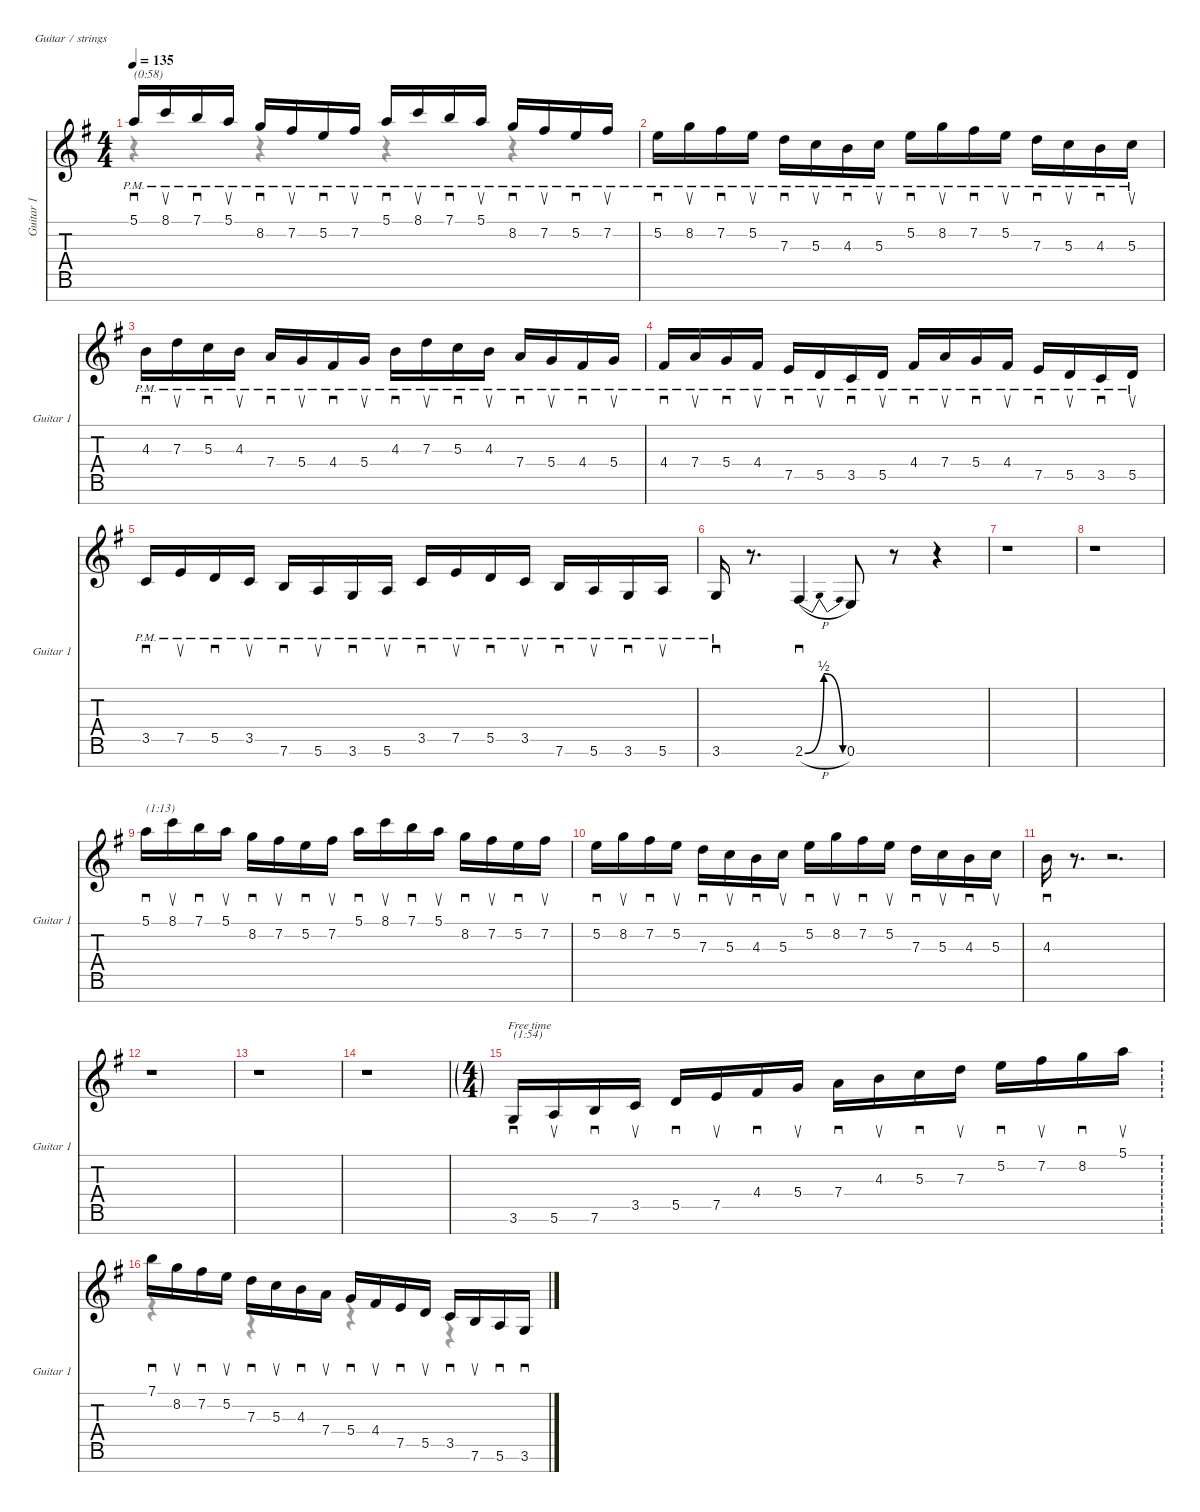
\defaultSystemsLayout 4
\hideDynamics
\bracketExtendMode nobrackets
\singleTrackTrackNamePolicy allsystems
\multiTrackTrackNamePolicy allsystems
\firstSystemTrackNameMode fullname
\otherSystemsTrackNameMode fullname
\otherSystemsTrackNameOrientation horizontal
\track ("Guitar 1" "od.guit.") {defaultSystemsLayout 2 instrument overdrivenguitar}
\staff {score tabs}
\tuning (E4 B3 G3 D3 A2 E2 B1)
\voice
\ts (4 4)
\tempo 135
\clef g2
\scale
1.0406
\ks g
5.1{pm acc forcenatural}.16{sd txt "(0:58)" dy mf instrument overdrivenguitar beam Up} 8.1{pm acc forcenatural}.16{su beam Up} 7.1{pm acc forcenatural}.16{sd beam Up} 5.1{pm acc forcenatural}.16{su beam Up} 8.2{pm acc forcenatural}.16{sd beam Up} 7.2{pm acc #}.16{su beam Up} 5.2{pm acc forcenatural}.16{sd beam Up} 7.2{pm acc #}.16{su beam Up} 5.1{pm acc forcenatural}.16{sd beam Up} 8.1{pm acc forcenatural}.16{su beam Up} 7.1{pm acc forcenatural}.16{sd beam Up} 5.1{pm acc forcenatural}.16{su beam Up} 8.2{pm acc forcenatural}.16{sd beam Up} 7.2{pm acc #}.16{su beam Up} 5.2{pm acc forcenatural}.16{sd beam Up} 7.2{pm acc #}.16{su beam Up} |
\scale
0.959395 5.2{pm acc forcenatural}.16{sd beam Down} 8.2{pm acc forcenatural}.16{su beam Down} 7.2{pm acc #}.16{sd beam Down} 5.2{pm acc forcenatural}.16{su beam Down} 7.3{pm acc forcenatural}.16{sd beam Down} 5.3{pm acc forcenatural}.16{su beam Down} 4.3{pm acc forcenatural}.16{sd beam Down} 5.3{pm acc forcenatural}.16{su beam Down} 5.2{pm acc forcenatural}.16{sd beam Down} 8.2{pm acc forcenatural}.16{su beam Down} 7.2{pm acc #}.16{sd beam Down} 5.2{pm acc forcenatural}.16{su beam Down} 7.3{pm acc forcenatural}.16{sd beam Down} 5.3{pm acc forcenatural}.16{su beam Down} 4.3{pm acc forcenatural}.16{sd beam Down} 5.3{pm acc forcenatural}.16{su beam Down} |
\scale
1.02589 4.3{pm acc forcenatural}.16{sd beam Down} 7.3{pm acc forcenatural}.16{su beam Down} 5.3{pm acc forcenatural}.16{sd beam Down} 4.3{pm acc forcenatural}.16{su beam Down} 7.4{pm acc forcenatural}.16{sd beam Up} 5.4{pm acc forcenatural}.16{su beam Up} 4.4{pm acc #}.16{sd beam Up} 5.4{pm acc forcenatural}.16{su beam Up} 4.3{pm acc forcenatural}.16{sd beam Down} 7.3{pm acc forcenatural}.16{su beam Down} 5.3{pm acc forcenatural}.16{sd beam Down} 4.3{pm acc forcenatural}.16{su beam Down} 7.4{pm acc forcenatural}.16{sd beam Up} 5.4{pm acc forcenatural}.16{su beam Up} 4.4{pm acc #}.16{sd beam Up} 5.4{pm acc forcenatural}.16{su beam Up} |
\scale
0.974107 4.4{pm acc #}.16{sd beam Up} 7.4{pm acc forcenatural}.16{su beam Up} 5.4{pm acc forcenatural}.16{sd beam Up} 4.4{pm acc #}.16{su beam Up} 7.5{pm acc forcenatural}.16{sd beam Up} 5.5{pm acc forcenatural}.16{su beam Up} 3.5{pm acc forcenatural}.16{sd beam Up} 5.5{pm acc forcenatural}.16{su beam Up} 4.4{pm acc #}.16{sd beam Up} 7.4{pm acc forcenatural}.16{su beam Up} 5.4{pm acc forcenatural}.16{sd beam Up} 4.4{pm acc #}.16{su beam Up} 7.5{pm acc forcenatural}.16{sd beam Up} 5.5{pm acc forcenatural}.16{su beam Up} 3.5{pm acc forcenatural}.16{sd beam Up} 5.5{pm acc forcenatural}.16{su beam Up} |
\scale
1.02589 3.5{pm acc forcenatural}.16{sd beam Up} 7.5{pm acc forcenatural}.16{su beam Up} 5.5{pm acc forcenatural}.16{sd beam Up} 3.5{pm acc forcenatural}.16{su beam Up} 7.6{pm acc forcenatural}.16{sd beam Up} 5.6{pm acc forcenatural}.16{su beam Up} 3.6{pm acc forcenatural}.16{sd beam Up} 5.6{pm acc forcenatural}.16{su beam Up} 3.5{pm acc forcenatural}.16{sd beam Up} 7.5{pm acc forcenatural}.16{su beam Up} 5.5{pm acc forcenatural}.16{sd beam Up} 3.5{pm acc forcenatural}.16{su beam Up} 7.6{pm acc forcenatural}.16{sd beam Up} 5.6{pm acc forcenatural}.16{su beam Up} 3.6{pm acc forcenatural}.16{sd beam Up} 5.6{pm acc forcenatural}.16{su beam Up} |
\scale
0.974107 3.6{pm acc forcenatural}.16{sd beam Up} r.8{d beam Up} 2.6{be (bendrelease 0 0 10.2 2 20.4 2 30 0) h acc #}.4{sd beam Up} 0.6{acc forcenatural}.8{beam Up} r.8{beam Up} r.4{beam Up} |
\scale
1.02589 r.1{beam Down} |
\scale
0.974107 r.1{beam Down} |
\scale
1.02589 5.1{acc forcenatural}.16{sd txt "(1:13)" instrument overdrivenguitar beam Down} 8.1{acc forcenatural}.16{su beam Down} 7.1{acc forcenatural}.16{sd beam Down} 5.1{acc forcenatural}.16{su beam Down} 8.2{acc forcenatural}.16{sd beam Down} 7.2{acc #}.16{su beam Down} 5.2{acc forcenatural}.16{sd beam Down} 7.2{acc #}.16{su beam Down} 5.1{acc forcenatural}.16{sd beam Down} 8.1{acc forcenatural}.16{su beam Down} 7.1{acc forcenatural}.16{sd beam Down} 5.1{acc forcenatural}.16{su beam Down} 8.2{acc forcenatural}.16{sd beam Down} 7.2{acc #}.16{su beam Down} 5.2{acc forcenatural}.16{sd beam Down} 7.2{acc #}.16{su beam Down} |
\scale
0.974107 5.2{acc forcenatural}.16{sd beam Down} 8.2{acc forcenatural}.16{su beam Down} 7.2{acc #}.16{sd beam Down} 5.2{acc forcenatural}.16{su beam Down} 7.3{acc forcenatural}.16{sd beam Down} 5.3{acc forcenatural}.16{su beam Down} 4.3{acc forcenatural}.16{sd beam Down} 5.3{acc forcenatural}.16{su beam Down} 5.2{acc forcenatural}.16{sd beam Down} 8.2{acc forcenatural}.16{su beam Down} 7.2{acc #}.16{sd beam Down} 5.2{acc forcenatural}.16{su beam Down} 7.3{acc forcenatural}.16{sd beam Down} 5.3{acc forcenatural}.16{su beam Down} 4.3{acc forcenatural}.16{sd beam Down} 5.3{acc forcenatural}.16{su beam Down} |
\scale
1.02589 4.3{acc forcenatural}.16{sd beam Down} r.8{d beam Down} r.2{d beam Down} |
\scale
0.974107 r.1{beam Down} |
\scale
1.02589 r.1{beam Down} |
\scale
0.974107 r.1{beam Down} |
\ft
\scale
1.02589 3.6{acc forcenatural}.16{sd txt "(1:54)" beam Up} 5.6{acc forcenatural}.16{su beam Up} 7.6{acc forcenatural}.16{sd beam Up} 3.5{acc forcenatural}.16{su beam Up} 5.5{acc forcenatural}.16{sd beam Up} 7.5{acc forcenatural}.16{su beam Up} 4.4{acc #}.16{sd beam Up} 5.4{acc forcenatural}.16{su beam Up} 7.4{acc forcenatural}.16{sd beam Down} 4.3{acc forcenatural}.16{su beam Down} 5.3{acc forcenatural}.16{sd beam Down} 7.3{acc forcenatural}.16{su beam Down} 5.2{acc forcenatural}.16{sd beam Down} 7.2{acc #}.16{su beam Down} 8.2{acc forcenatural}.16{sd beam Down} 5.1{acc forcenatural}.16{su beam Down} |
\ft
\scale
0.974107 7.1{acc forcenatural}.16{sd beam Down} 8.2{acc forcenatural}.16{su beam Down} 7.2{acc #}.16{sd beam Down} 5.2{acc forcenatural}.16{su beam Down} 7.3{acc forcenatural}.16{sd beam Down} 5.3{acc forcenatural}.16{su beam Down} 4.3{acc forcenatural}.16{sd beam Down} 7.4{acc forcenatural}.16{su beam Down} 5.4{acc forcenatural}.16{sd beam Up} 4.4{acc #}.16{su beam Up} 7.5{acc forcenatural}.16{sd beam Up} 5.5{acc forcenatural}.16{su beam Up} 3.5{acc forcenatural}.16{sd beam Up} 7.6{acc forcenatural}.16{su beam Up} 5.6{acc forcenatural}.16{sd beam Up} 3.6{acc forcenatural}.16{sd beam Up}
\voice
\clef g2
\ottava regular
\simile none
\scale
1.0406
\ks g
r.4{dy mf beam Down} r.4{beam Down} r.4{beam Down} r.4{beam Down} |
\scale
0.959395 |
\scale
1.02589 |
\scale
0.974107 |
\scale
1.02589 |
\scale
0.974107 |
\scale
1.02589 |
\scale
0.974107 |
\scale
1.02589 |
\scale
0.974107 |
\scale
1.02589 |
\scale
0.974107 |
\scale
1.02589 |
\scale
0.974107 |
\scale
1.02589 |
\scale
0.974107
\voice
\clef g2
\ottava regular
\simile none
\scale
1.0406
\ks g
r.4{dy mf beam Up} r.4{beam Up} r.4{beam Up} r.4{beam Up} |
\scale
0.959395 |
\scale
1.02589 |
\scale
0.974107 |
\scale
1.02589 |
\scale
0.974107 |
\scale
1.02589 |
\scale
0.974107 |
\scale
1.02589 |
\scale
0.974107 |
\scale
1.02589 |
\scale
0.974107 |
\scale
1.02589 |
\scale
0.974107 |
\scale
1.02589 |
\scale
0.974107
\voice
\clef g2
\ottava regular
\simile none
\scale
1.0406
\ks g
r.4{dy mf beam Down} r.4{beam Down} r.4{beam Down} r.4{beam Down} |
\scale
0.959395 |
\scale
1.02589 |
\scale
0.974107 |
\scale
1.02589 |
\scale
0.974107 |
\scale
1.02589 |
\scale
0.974107 |
\scale
1.02589 |
\scale
0.974107 |
\scale
1.02589 |
\scale
0.974107 |
\scale
1.02589 |
\scale
0.974107 |
\scale
1.02589 |
\scale
0.974107
